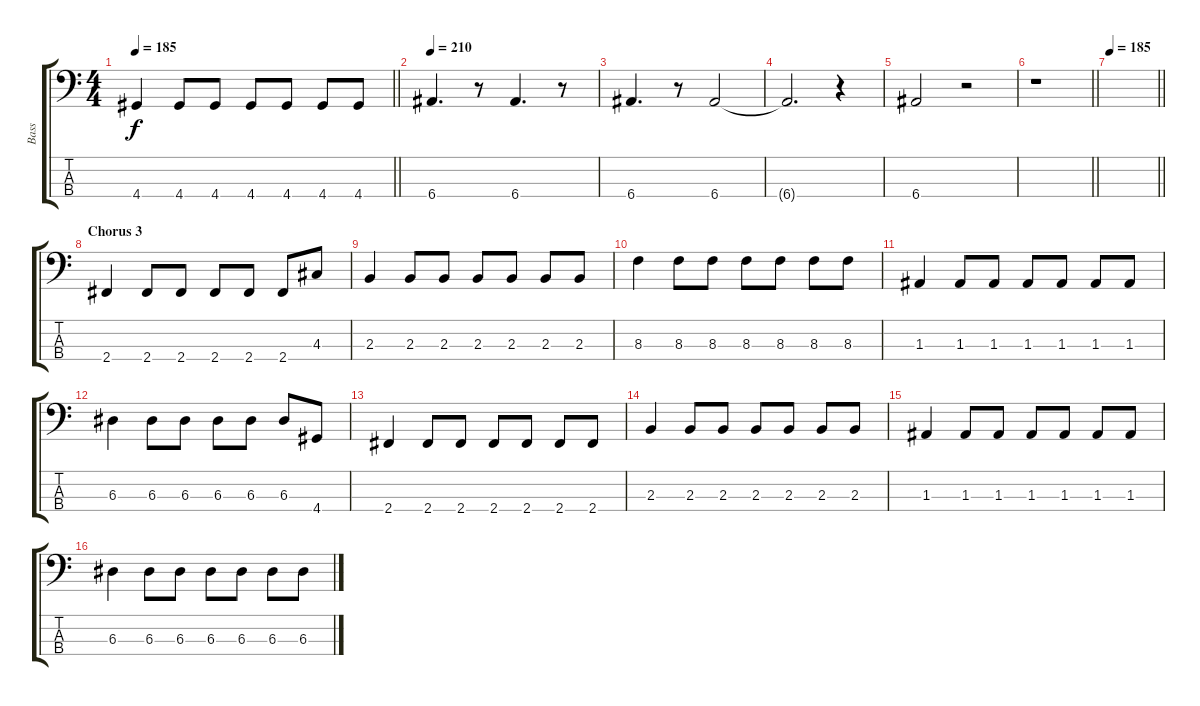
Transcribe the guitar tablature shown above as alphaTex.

\track ("Bass" "Bass") {instrument electricbasspick}
\staff {score tabs}
\tuning (G2 D2 A1 E1) {hide}
\ts (4 4)
\tempo 185
\clef f4
\barLineRight lightlight
\ks c
4.4.4{dy f} 4.4.8 4.4.8 4.4.8 4.4.8 4.4.8 4.4.8 |
\tempo 210
6.4.4{d} r.8 6.4.4{d} r.8 |
6.4.4{d} r.8 6.4.2 |
6.4{t}.2{d} r.4 |
6.4.2 r.2 |
\barLineRight lightlight
r.1 |
\tempo 185
\barLineRight lightlight
|
\section ("" "Chorus 3")
2.4.4 2.4.8 2.4.8 2.4.8 2.4.8 2.4.8 4.3.8 |
2.3.4 2.3.8 2.3.8 2.3.8 2.3.8 2.3.8 2.3.8 |
8.3.4 8.3.8 8.3.8 8.3.8 8.3.8 8.3.8 8.3.8 |
1.3.4 1.3.8 1.3.8 1.3.8 1.3.8 1.3.8 1.3.8 |
6.3.4 6.3.8 6.3.8 6.3.8 6.3.8 6.3.8 4.4.8 |
2.4.4 2.4.8 2.4.8 2.4.8 2.4.8 2.4.8 2.4.8 |
2.3.4 2.3.8 2.3.8 2.3.8 2.3.8 2.3.8 2.3.8 |
1.3.4 1.3.8 1.3.8 1.3.8 1.3.8 1.3.8 1.3.8 |
6.3.4 6.3.8 6.3.8 6.3.8 6.3.8 6.3.8 6.3.8
